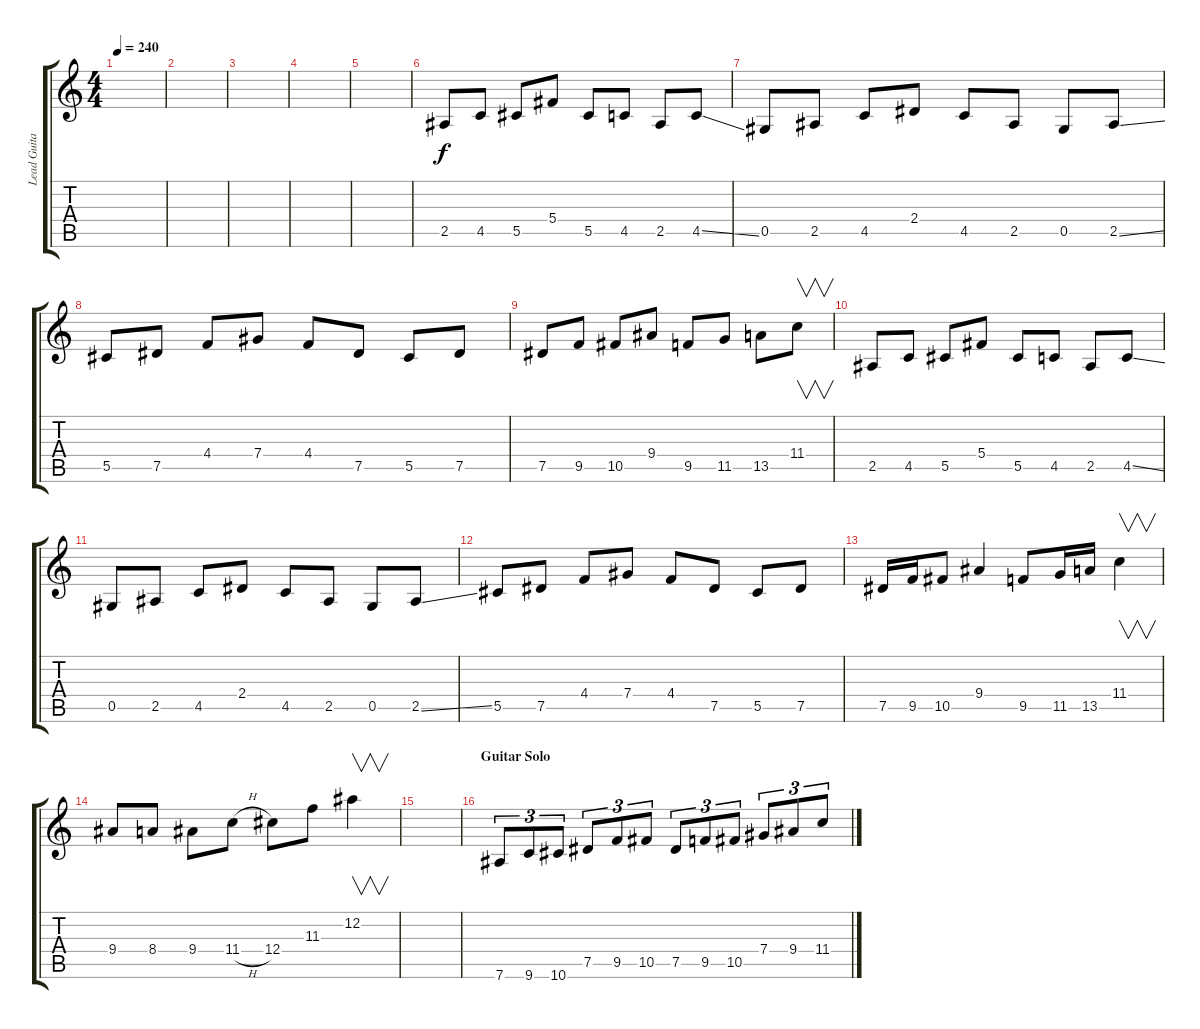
\track ("Lead Guitar" "Lead Guita") {instrument overdrivenguitar}
\staff {score tabs}
\tuning (Eb4 Bb3 Gb3 Db3 Ab2 Eb2) {hide}
\ts (4 4)
\tempo 240
\clef g2
\ks c
|
|
|
|
|
2.5.8 4.5.8 5.5.8 5.4.8 5.5.8 4.5.8 2.5.8 4.5{ss}.8 |
0.5.8 2.5.8 4.5.8 2.4.8 4.5.8 2.5.8 0.5.8 2.5{ss}.8 |
5.5.8 7.5.8 4.4.8 7.4.8 4.4.8 7.5.8 5.5.8 7.5.8 |
7.5.8 9.5.8 10.5.8 9.4.8 9.5.8 11.5.8 13.5.8 11.4.8{v} |
2.5.8 4.5.8 5.5.8 5.4.8 5.5.8 4.5.8 2.5.8 4.5{ss}.8 |
0.5.8 2.5.8 4.5.8 2.4.8 4.5.8 2.5.8 0.5.8 2.5{ss}.8 |
5.5.8 7.5.8 4.4.8 7.4.8 4.4.8 7.5.8 5.5.8 7.5.8 |
7.5.16 9.5.16 10.5.8 9.4.4 9.5.8 11.5.16 13.5.16 11.4.4{v} |
9.4.8 8.4.8 9.4.8 11.4{h}.8 12.4.8 11.3.8 12.2.4{v} |
|
\section ("" "Guitar Solo")
7.6.8{tu (3 2) volume 16 balance 8} 9.6.8{tu (3 2)} 10.6.8{tu (3 2)} 7.5.8{tu (3 2)} 9.5.8{tu (3 2)} 10.5.8{tu (3 2)} 7.5.8{tu (3 2)} 9.5.8{tu (3 2)} 10.5.8{tu (3 2)} 7.4.8{tu (3 2)} 9.4.8{tu (3 2)} 11.4.8{tu (3 2)}
